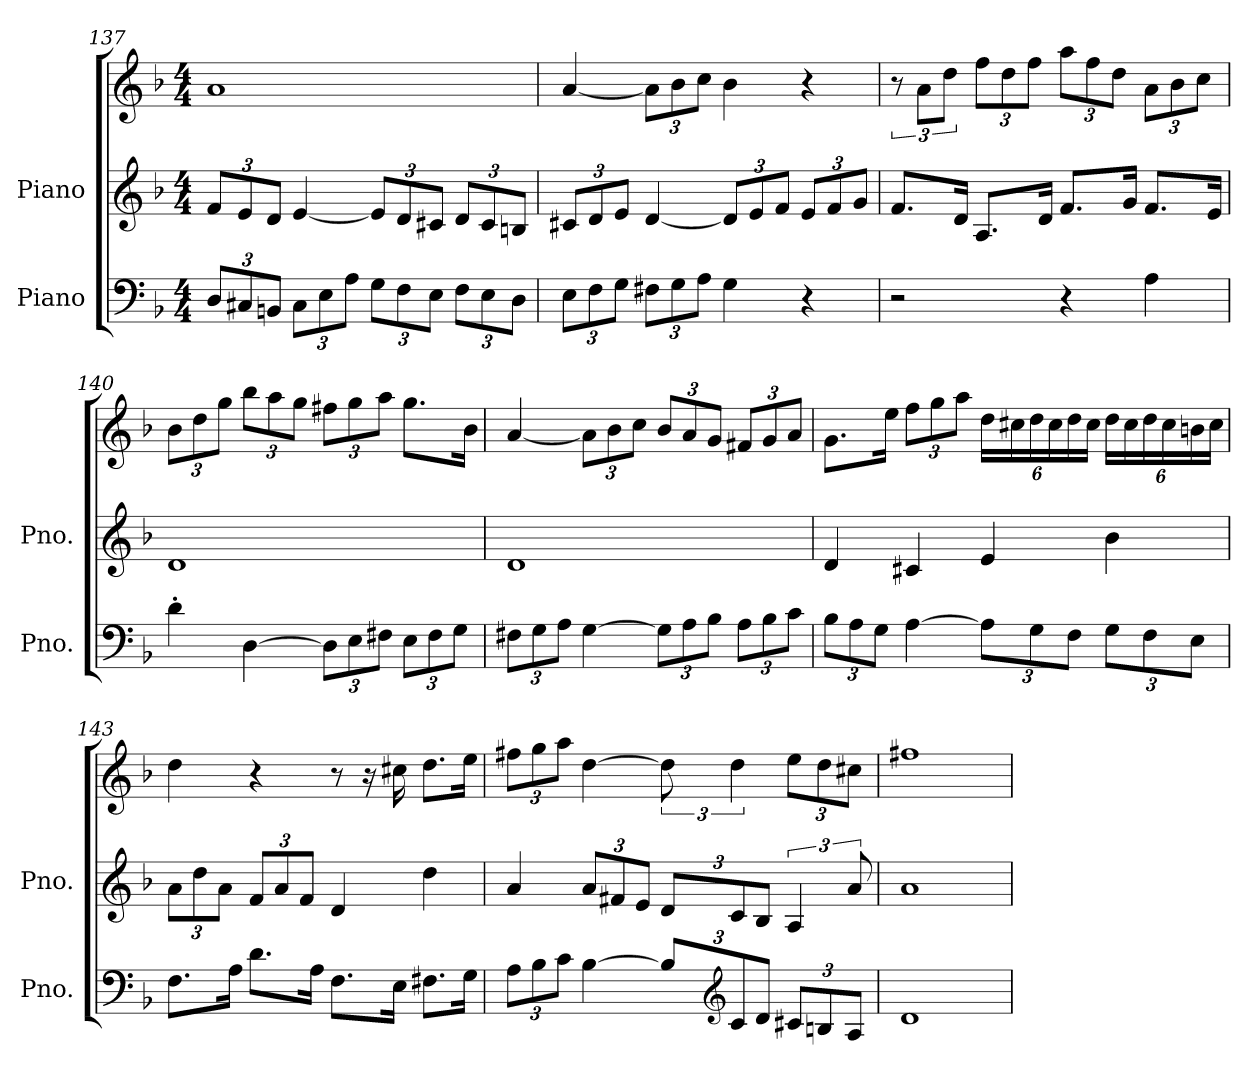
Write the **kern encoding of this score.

**kern	**kern	**kern
*part2	*part1	*part1
*staff3	*staff2	*staff1
*I"Piano	*I"Piano	*
*I'Pno.	*I'Pno.	*
*clefF4	*clefG2	*clefG2
*k[b-]	*k[b-]	*k[b-]
*M4/4	*M4/4	*M4/4
*Xbrackettup	*Xbrackettup	*
=137	=137	=137
12D/L	12f/L	1a
12C#X/	12e/	.
12BBn/J	12d/J	.
12C#\L	[4e/	.
12E\	.	.
12A\J	.	.
12G\L	12e/L]	.
12F\	12d/	.
12E\J	12c#X/J	.
12F\L	12d/L	.
12E\	12c#/	.
12D\J	12Bn/J	.
!!LO:LB:g=z
=138	=138	=138
12E\L	12c#X/L	[4a/
12F\	12d/	.
12G\J	12e/J	.
*	*	*Xbrackettup
12F#X\L	[4d/	12a\L]
12G\	.	12b-\
12A\J	.	12cc\J
4G\	12d/L]	4b-\
.	12e/	.
.	12f/J	.
4r	12e/L	4r
.	12f/	.
.	12g/J	.
=139	=139	=139
*	*	*brackettup
2r	8.f/L	12r
.	.	12a\L
.	.	12dd\J
.	16d/Jk	.
*	*	*Xbrackettup
.	8.A/L	12ff\L
.	.	12dd\
.	.	12ff\J
.	16d/Jk	.
4r	8.f/L	12aa\L
.	.	12ff\
.	.	12dd\J
.	16g/Jk	.
4A\	8.f/L	12a\L
.	.	12b-\
.	.	12cc\J
.	16e/Jk	.
=140	=140	=140
4d'\	1d	12b-\L
.	.	12dd\
.	.	12gg\J
[4D\	.	12bb-\L
.	.	12aa\
.	.	12gg\J
12D\L]	.	12ff#X\L
12E\	.	12gg\
12F#X\J	.	12aa\J
12E\L	.	8.gg\L
12F#\	.	.
12G\J	.	.
.	.	16b-\Jk
!!LO:LB:g=z
=141	=141	=141
12F#X\L	1d	[4a/
12G\	.	.
12A\J	.	.
[4G\	.	12a\L]
.	.	12b-\
.	.	12cc\J
12G\L]	.	12b-/L
12A\	.	12a/
12B-\J	.	12g/J
12A\L	.	12f#X/L
12B-\	.	12g/
12c\J	.	12a/J
=142	=142	=142
12B-\L	4d/	8.g\L
12A\	.	.
12G\J	.	.
.	.	16ee\Jk
[4A\	4c#X/	12ff\L
.	.	12gg\
.	.	12aa\J
12A\L]	4e/	24dd\LL
.	.	24cc#X\
12G\	.	24dd\
.	.	24cc#\
12F\J	.	24dd\
.	.	24cc#\JJ
12G\L	4b-\	24dd\LL
.	.	24cc#\
12F\	.	24dd\
.	.	24cc#\
12E\J	.	24bn\
.	.	24cc#\JJ
!!LO:LB:g=z
=143	=143	=143
8.F\L	12a\L	4dd\
.	12dd\	.
.	12a\J	.
16A\Jk	.	.
8.d\L	12f/L	4r
.	12a/	.
.	12f/J	.
16A\Jk	.	.
8.F\L	4d/	8r
.	.	16r
16E\Jk	.	16cc#X\
*	*	*MM100
8.F#X\L	4dd\	8.dd\L
16G\Jk	.	16ee\Jk
=144	=144	=144
12A\L	4a/	12ff#X\L
12B-\	.	12gg\
12c\J	.	12aa\J
*	*	*MM90
[4B-\	12a/L	[4dd\
.	12f#X/	.
.	12e/J	.
*	*	*brackettup
12B-/L]	12d/L	12dd\]
*clefG2	*	*
*	*	*MM75
12c/	12c/	6dd\
12d/J	12B-/J	.
*	*brackettup	*Xbrackettup
*	*	*MM60
12c#X/L	6A/	12ee\L
12Bn/	.	12dd\
*	*	*MM40
12A/J	12a/	12cc#X\J
=145	=145	=145
*	*	*MM50
1d	1a	1ff#X
=	=	=
*-	*-	*-
